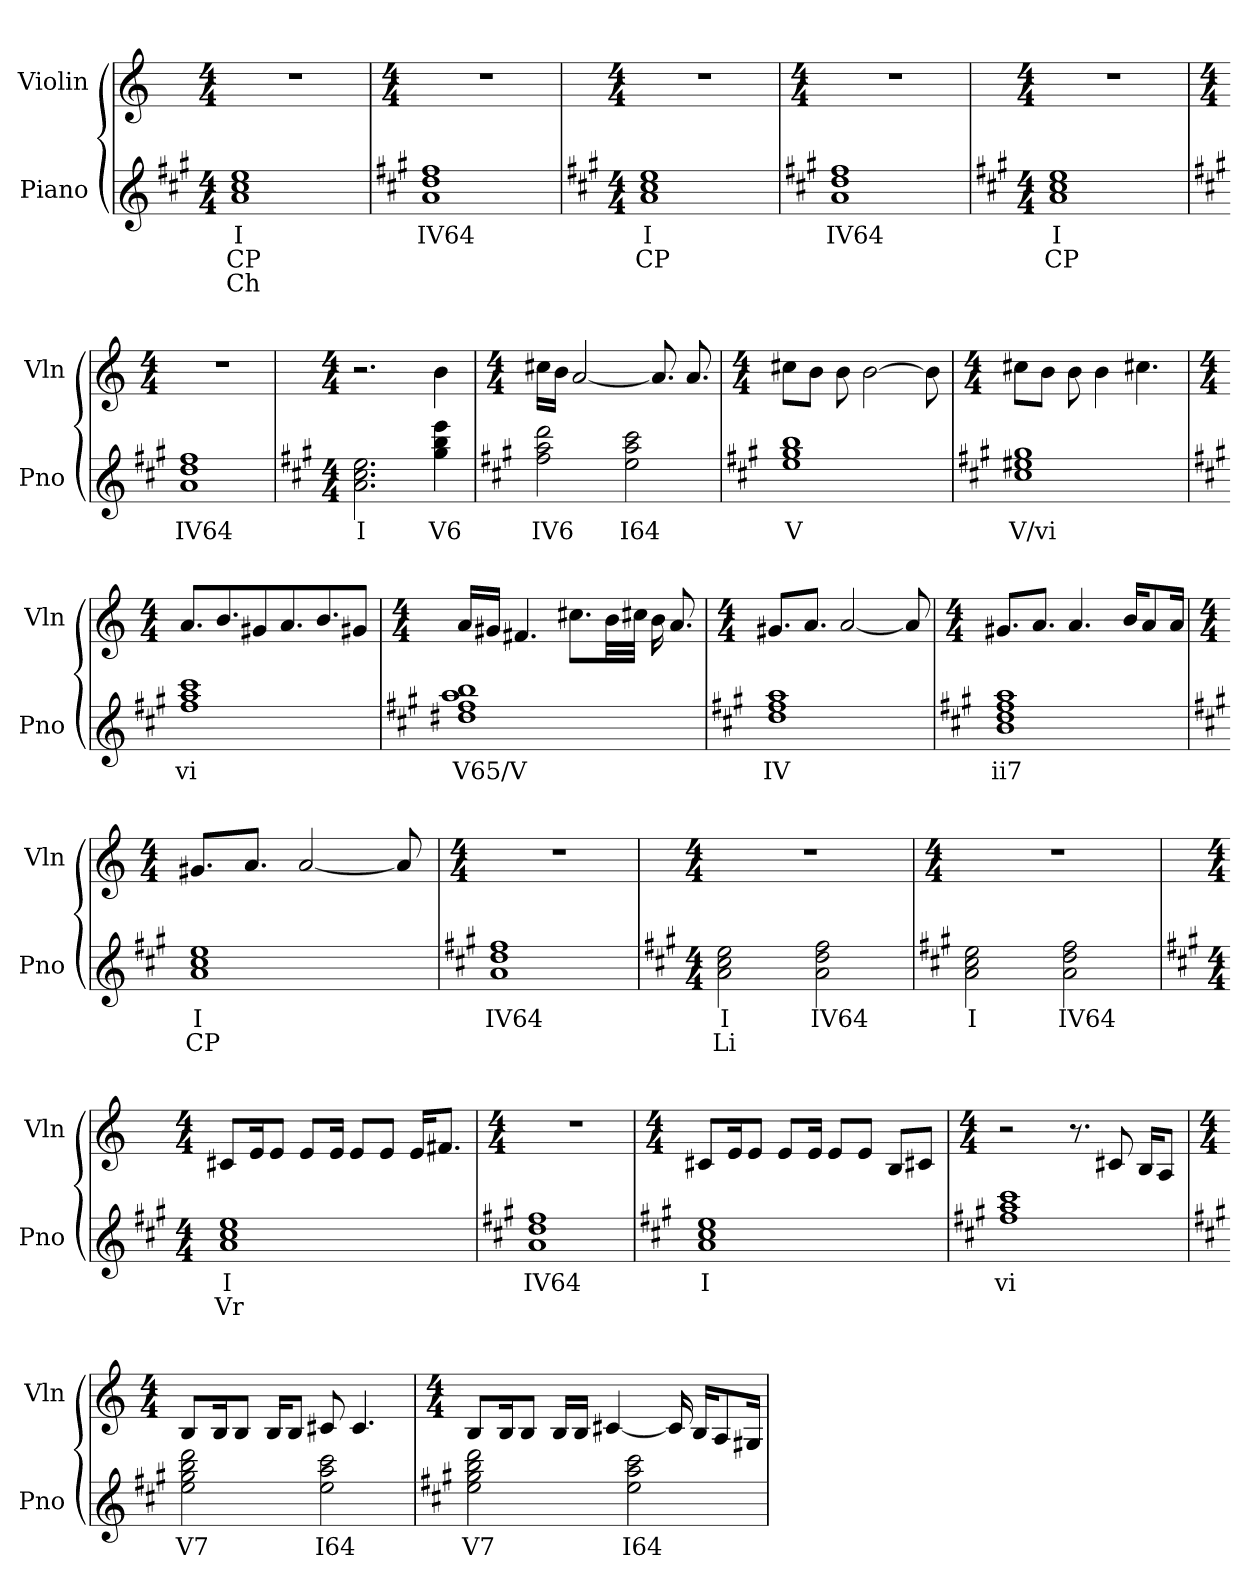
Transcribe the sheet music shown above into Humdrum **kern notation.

**kern	**text	**text	**text	**kern
*part2	*part2	*part2	*part2	*part1
*staff2	*staff2	*staff2	*staff2	*staff1
*I"Piano	*	*	*	*I"Violin
*I'Pno	*	*	*	*I'Vln
*k[f#c#g#]	*	*	*	*
*A:	*	*	*	*
*M4/4	*	*	*	*M4/4
=	=	=	=	=
1a 1cc# 1ee	I	CP	Ch	1r
=	=	=	=	=
*k[f#c#g#]	*	*	*	*
*A:	*	*	*	*
*	*	*	*	*M4/4
1a 1dd 1ff#	IV64	.	.	1r
=	=	=	=	=
*k[f#c#g#]	*	*	*	*
*A:	*	*	*	*
*M4/4	*	*	*	*M4/4
1a 1cc# 1ee	I	CP	.	1r
=	=	=	=	=
*k[f#c#g#]	*	*	*	*
*A:	*	*	*	*
*	*	*	*	*M4/4
1a 1dd 1ff#	IV64	.	.	1r
=	=	=	=	=
*k[f#c#g#]	*	*	*	*
*A:	*	*	*	*
*M4/4	*	*	*	*M4/4
1a 1cc# 1ee	I	CP	.	1r
=	=	=	=	=
*k[f#c#g#]	*	*	*	*
*A:	*	*	*	*
*	*	*	*	*M4/4
1a 1dd 1ff#	IV64	.	.	1r
=	=	=	=	=
*k[f#c#g#]	*	*	*	*
*A:	*	*	*	*
*M4/4	*	*	*	*M4/4
2.a 2.cc# 2.ee	I	.	.	2.r
4gg# 4bb 4eee	V6	.	.	4b
=	=	=	=	=
*k[f#c#g#]	*	*	*	*
*A:	*	*	*	*
*	*	*	*	*M4/4
2ff# 2aa 2ddd	IV6	.	.	16cc#XLL
.	.	.	.	16bJJ
.	.	.	.	[2a
2ee 2aa 2ccc#	I64	.	.	.
.	.	.	.	8.a]
.	.	.	.	8.a
=	=	=	=	=
*k[f#c#g#]	*	*	*	*
*A:	*	*	*	*
*	*	*	*	*M4/4
1ee 1gg# 1bb	V	.	.	8cc#XL
.	.	.	.	8bJ
.	.	.	.	8b
.	.	.	.	[2b
.	.	.	.	8b]
=	=	=	=	=
*k[f#c#g#]	*	*	*	*
*A:	*	*	*	*
*	*	*	*	*M4/4
1cc# 1ee#X 1gg#	V/vi	.	.	8cc#XL
.	.	.	.	8bJ
.	.	.	.	8b
.	.	.	.	4b
.	.	.	.	4.cc#X
=	=	=	=	=
*k[f#c#g#]	*	*	*	*
*A:	*	*	*	*
*	*	*	*	*M4/4
1ff# 1aa 1ccc#	vi	.	.	8.aL
.	.	.	.	8.bJ
.	.	.	.	8g#XL
.	.	.	.	8.a
.	.	.	.	8.bJ
.	.	.	.	8g#XJ
=	=	=	=	=
*k[f#c#g#]	*	*	*	*
*A:	*	*	*	*
*	*	*	*	*M4/4
1dd#X 1ff# 1aa 1bb	V65/V	.	.	16aLL
.	.	.	.	16g#XJJ
.	.	.	.	4.f#X
.	.	.	.	8.cc#XL
.	.	.	.	32bLL
.	.	.	.	32cc#XJJJ
.	.	.	.	16bLL
.	.	.	.	8.aJ
=	=	=	=	=
*k[f#c#g#]	*	*	*	*
*A:	*	*	*	*
*	*	*	*	*M4/4
1dd 1ff# 1aa	IV	.	.	8.g#XL
.	.	.	.	8.aJ
.	.	.	.	[2a
.	.	.	.	8a]
=	=	=	=	=
*k[f#c#g#]	*	*	*	*
*A:	*	*	*	*
*	*	*	*	*M4/4
1b 1dd 1ff# 1aa	ii7	.	.	8.g#XL
.	.	.	.	8.aJ
.	.	.	.	4.a
.	.	.	.	16bKL
.	.	.	.	8a
.	.	.	.	16aJk
=	=	=	=	=
*k[f#c#g#]	*	*	*	*
*A:	*	*	*	*
*	*	*	*	*M4/4
1a 1cc# 1ee	I	CP	.	8.g#XL
.	.	.	.	8.aJ
.	.	.	.	[2a
.	.	.	.	8a]
=	=	=	=	=
*k[f#c#g#]	*	*	*	*
*A:	*	*	*	*
*	*	*	*	*M4/4
1a 1dd 1ff#	IV64	.	.	1r
=	=	=	=	=
*k[f#c#g#]	*	*	*	*
*A:	*	*	*	*
*M4/4	*	*	*	*M4/4
2a 2cc# 2ee	I	Li	.	1r
2a 2dd 2ff#	IV64	.	.	.
=	=	=	=	=
*k[f#c#g#]	*	*	*	*
*A:	*	*	*	*
*	*	*	*	*M4/4
2a 2cc# 2ee	I	.	.	1r
2a 2dd 2ff#	IV64	.	.	.
=	=	=	=	=
*k[f#c#g#]	*	*	*	*
*A:	*	*	*	*
*M4/4	*	*	*	*M4/4
1a 1cc# 1ee	I	Vr	.	8c#XL
.	.	.	.	16eK
.	.	.	.	8eJ
.	.	.	.	8eL
.	.	.	.	16eJk
.	.	.	.	8eL
.	.	.	.	8eJ
.	.	.	.	16eKL
.	.	.	.	8.f#XJ
=	=	=	=	=
*k[f#c#g#]	*	*	*	*
*A:	*	*	*	*
*	*	*	*	*M4/4
1a 1dd 1ff#	IV64	.	.	1r
=	=	=	=	=
*k[f#c#g#]	*	*	*	*
*A:	*	*	*	*
*	*	*	*	*M4/4
1a 1cc# 1ee	I	.	.	8c#XL
.	.	.	.	16eK
.	.	.	.	8eJ
.	.	.	.	8eL
.	.	.	.	16eJk
.	.	.	.	8eL
.	.	.	.	8eJ
.	.	.	.	8BL
.	.	.	.	8c#XJ
=	=	=	=	=
*k[f#c#g#]	*	*	*	*
*A:	*	*	*	*
*	*	*	*	*M4/4
1ff# 1aa 1ccc#	vi	.	.	2r
.	.	.	.	8.r
.	.	.	.	8c#X
.	.	.	.	16BKL
.	.	.	.	8AJ
=	=	=	=	=
*k[f#c#g#]	*	*	*	*
*A:	*	*	*	*
*	*	*	*	*M4/4
2ee 2gg# 2bb 2ddd	V7	.	.	8BL
.	.	.	.	16BK
.	.	.	.	8BJ
.	.	.	.	16BKL
.	.	.	.	8BJ
2ee 2aa 2ccc#	I64	.	.	8c#X
.	.	.	.	4.c#
=	=	=	=	=
*k[f#c#g#]	*	*	*	*
*A:	*	*	*	*
*	*	*	*	*M4/4
2ee 2gg# 2bb 2ddd	V7	.	.	8BL
.	.	.	.	16BK
.	.	.	.	8BJ
.	.	.	.	16BLL
.	.	.	.	16BJJ
.	.	.	.	[4c#X
2ee 2aa 2ccc#	I64	.	.	.
.	.	.	.	16c#]
.	.	.	.	16BKL
.	.	.	.	8A
.	.	.	.	16G#XJk
=	=	=	=	=
*-	*-	*-	*-	*-
